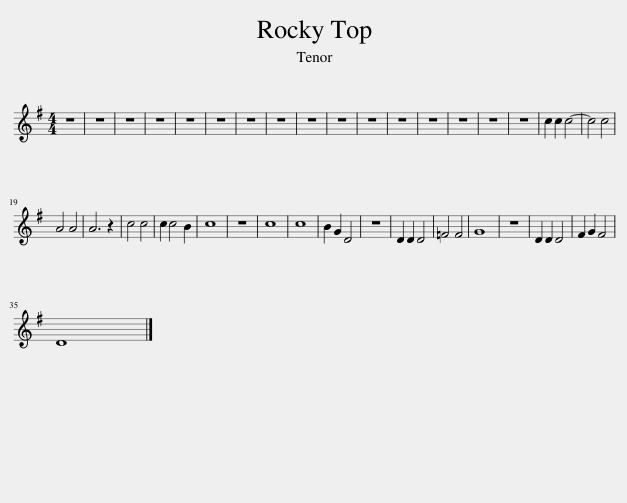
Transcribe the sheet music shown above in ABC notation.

X:1
L:1/8
M:4/4
I:linebreak $
K:G
V:1 treble
V:1
 z8 | z8 | z8 | z8 | z8 | %5
 z8 | z8 | z8 | z8 | z8 | %10
 z8 | z8 | z8 | z8 | z8 | %15
 z8 | c2 c2 c4- | c4 c4 |$ A4 A4 | A6 z2 | %20
 c4 c4 | c2 c4 B2 | c8 | z8 | c8 | %25
 c8 | B2 G2 D4 | z8 | D2 D2 D4 | =F4 F4 | %30
 G8 | z8 | D2 D2 D4 | F2 G2 F4 |$ D8 |] %35
